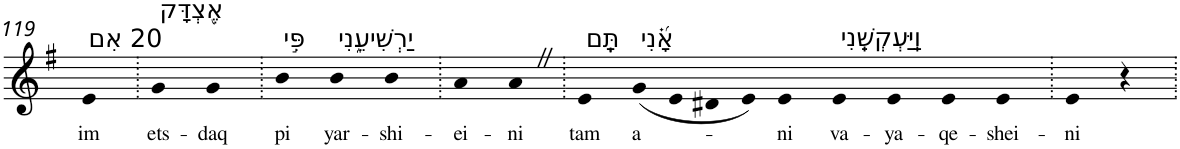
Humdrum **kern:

**kern	**text
*part1	*part1
*staff1	*staff1
*I"Piano	*
*I'Pno	*
!!LO:PB:g=z
*clefG2	*
*k[f#]	*
*G:	*
=119	=119
!LO:TX:a:t=20 אִם	!
!	!LO:LY:b
4e	im
=120.	=120.
!LO:TX:a:t=אֶ֭צְדָּק	!
!	!LO:LY:b
4g	ets-
!	!LO:LY:b
4g	-daq
=121.	=121.
!LO:TX:a:t=פִּ֣י	!
!	!LO:LY:b
4b	pi
!LO:TX:a:t=יַרְשִׁיעֵ֑נִי	!
!	!LO:LY:b
4b	yar-
!	!LO:LY:b
4b	-shi-
=122.	=122.
!	!LO:LY:b
4a	-ei-
!	!LO:LY:b
4aZ	-ni
=123.	=123.
!LO:TX:a:t=תָּֽם	!
!	!LO:LY:b
4e	tam
!LO:TX:a:t=אָ֝֗נִי	!
!	!LO:LY:b
(8g	a-
8e	.
8d#X	.
8e)	.
!	!LO:LY:b
4e	-ni
!LO:TX:a:t=וַֽיַּעְקְשֵֽׁנִי	!
!	!LO:LY:b
4e	va-
!	!LO:LY:b
4e	-ya-
!	!LO:LY:b
4e	-qe-
!	!LO:LY:b
4e	-shei-
=124.	=124.
!	!LO:LY:b
4e	-ni
4r	.
=.	=.
*-	*-
